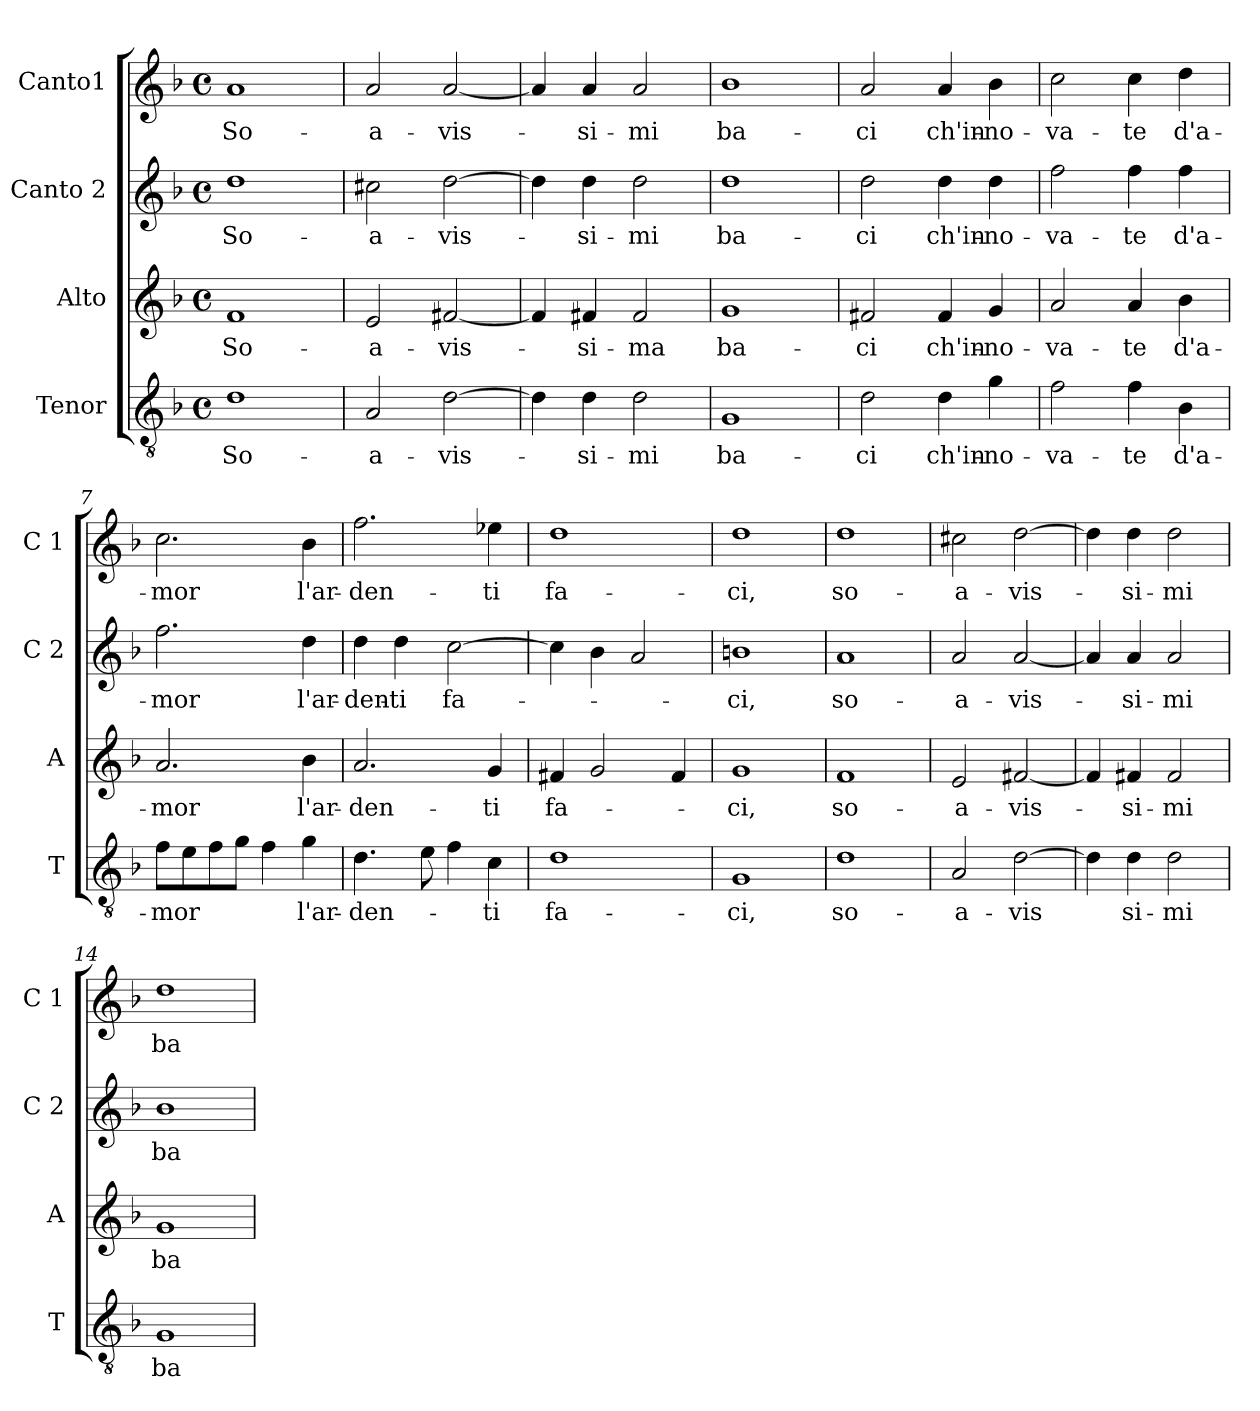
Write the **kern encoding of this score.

**kern	**text	**kern	**text	**kern	**text	**kern	**text
*part4	*part4	*part3	*part3	*part2	*part2	*part1	*part1
*staff4	*staff4	*staff3	*staff3	*staff2	*staff2	*staff1	*staff1
*I"Tenor	*	*I"Alto	*	*I"Canto 2	*	*I"Canto1	*
*I'T	*	*I'A	*	*I'C 2	*	*I'C 1	*
*clefGv2	*	*clefG2	*	*clefG2	*	*clefG2	*
*k[b-]	*	*k[b-]	*	*k[b-]	*	*k[b-]	*
*F:	*	*F:	*	*F:	*	*F:	*
*M4/4	*	*M4/4	*	*M4/4	*	*M4/4	*
*met(c)	*	*met(c)	*	*met(c)	*	*met(c)	*
=1	=1	=1	=1	=1	=1	=1	=1
!	!LO:LY:b	!	!LO:LY:b	!	!LO:LY:b	!	!LO:LY:b
1d	So-	1f	So-	1dd	So-	1a	So-
=2	=2	=2	=2	=2	=2	=2	=2
!	!LO:LY:b	!	!LO:LY:b	!	!LO:LY:b	!	!LO:LY:b
2A/	-a-	2e/	-a-	2cc#X\	-a-	2a/	-a-
!	!LO:LY:b	!	!LO:LY:b	!	!LO:LY:b	!	!LO:LY:b
[2d\	-vis-	[2f#X/	-vis-	[2dd\	-vis-	[2a/	-vis-
=3	=3	=3	=3	=3	=3	=3	=3
4d\]	.	4f#/]	.	4dd\]	.	4a/]	.
!	!LO:LY:b	!	!LO:LY:b	!	!LO:LY:b	!	!LO:LY:b
4d\	-si-	4f#X/	-si-	4dd\	-si-	4a/	-si-
!	!LO:LY:b	!	!LO:LY:b	!	!LO:LY:b	!	!LO:LY:b
2d\	-mi	2f#/	-ma	2dd\	-mi	2a/	-mi
=4	=4	=4	=4	=4	=4	=4	=4
!	!LO:LY:b	!	!LO:LY:b	!	!LO:LY:b	!	!LO:LY:b
1G	ba-	1g	ba-	1dd	ba-	1b-	ba-
=5	=5	=5	=5	=5	=5	=5	=5
!	!LO:LY:b	!	!LO:LY:b	!	!LO:LY:b	!	!LO:LY:b
2d\	-ci	2f#X/	-ci	2dd\	-ci	2a/	-ci
!	!LO:LY:b	!	!LO:LY:b	!	!LO:LY:b	!	!LO:LY:b
4d\	ch'in-	4f#/	ch'in-	4dd\	ch'in-	4a/	ch'in-
!	!LO:LY:b	!	!LO:LY:b	!	!LO:LY:b	!	!LO:LY:b
4g\	-no-	4g/	-no-	4dd\	-no-	4b-\	-no-
!!LO:LB:g=z
=6	=6	=6	=6	=6	=6	=6	=6
!	!LO:LY:b	!	!LO:LY:b	!	!LO:LY:b	!	!LO:LY:b
2f\	-va-	2a/	-va-	2ff\	-va-	2cc\	-va-
!	!LO:LY:b	!	!LO:LY:b	!	!LO:LY:b	!	!LO:LY:b
4f\	-te	4a/	-te	4ff\	-te	4cc\	-te
!	!LO:LY:b	!	!LO:LY:b	!	!LO:LY:b	!	!LO:LY:b
4B-\	d'a-	4b-\	d'a-	4ff\	d'a-	4dd\	d'a-
=7	=7	=7	=7	=7	=7	=7	=7
!	!LO:LY:b	!	!LO:LY:b	!	!LO:LY:b	!	!LO:LY:b
8f\L	-mor	2.a/	-mor	2.ff\	-mor	2.cc\	-mor
8e\	.	.	.	.	.	.	.
8f\	.	.	.	.	.	.	.
8g\J	.	.	.	.	.	.	.
4f\	.	.	.	.	.	.	.
!	!LO:LY:b	!	!LO:LY:b	!	!LO:LY:b	!	!LO:LY:b
4g\	l'ar-	4b-\	l'ar-	4dd\	l'ar-	4b-\	l'ar-
=8	=8	=8	=8	=8	=8	=8	=8
!	!LO:LY:b	!	!LO:LY:b	!	!LO:LY:b	!	!LO:LY:b
4.d\	-den-	2.a/	-den-	4dd\	-den-	2.ff\	-den-
!	!	!	!	!	!LO:LY:b	!	!
.	.	.	.	4dd\	-ti	.	.
8e\	.	.	.	.	.	.	.
!	!	!	!	!	!LO:LY:b	!	!
4f\	.	.	.	[2cc\	fa-	.	.
!	!LO:LY:b	!	!LO:LY:b	!	!	!	!LO:LY:b
4c\	-ti	4g/	-ti	.	.	4ee-X\	-ti
=9	=9	=9	=9	=9	=9	=9	=9
!	!LO:LY:b	!	!LO:LY:b	!	!	!	!LO:LY:b
1d	fa-	4f#X/	fa-	4cc\]	.	1dd	fa-
.	.	2g/	.	4b-\	.	.	.
.	.	.	.	2a/	.	.	.
.	.	4f#/	.	.	.	.	.
=10	=10	=10	=10	=10	=10	=10	=10
!	!LO:LY:b	!	!LO:LY:b	!	!LO:LY:b	!	!LO:LY:b
1G	-ci,	1g	-ci,	1bn	-ci,	1dd	-ci,
!!LO:LB:g=z
=11	=11	=11	=11	=11	=11	=11	=11
!	!LO:LY:b	!	!LO:LY:b	!	!LO:LY:b	!	!LO:LY:b
1d	so-	1f	so-	1a	so-	1dd	so-
=12	=12	=12	=12	=12	=12	=12	=12
!	!LO:LY:b	!	!LO:LY:b	!	!LO:LY:b	!	!LO:LY:b
2A/	-a-	2e/	-a-	2a/	-a-	2cc#X\	-a-
!	!LO:LY:b	!	!LO:LY:b	!	!LO:LY:b	!	!LO:LY:b
[2d\	-vis	[2f#X/	-vis-	[2a/	-vis-	[2dd\	-vis-
=13	=13	=13	=13	=13	=13	=13	=13
4d\]	.	4f#/]	.	4a/]	.	4dd\]	.
!	!LO:LY:b	!	!LO:LY:b	!	!LO:LY:b	!	!LO:LY:b
4d\	si-	4f#X/	-si-	4a/	-si-	4dd\	-si-
!	!LO:LY:b	!	!LO:LY:b	!	!LO:LY:b	!	!LO:LY:b
2d\	-mi	2f#/	-mi	2a/	-mi	2dd\	-mi
=14	=14	=14	=14	=14	=14	=14	=14
!	!LO:LY:b	!	!LO:LY:b	!	!LO:LY:b	!	!LO:LY:b
1G	ba-	1g	ba-	1b-	ba-	1dd	ba-
=	=	=	=	=	=	=	=
*-	*-	*-	*-	*-	*-	*-	*-
